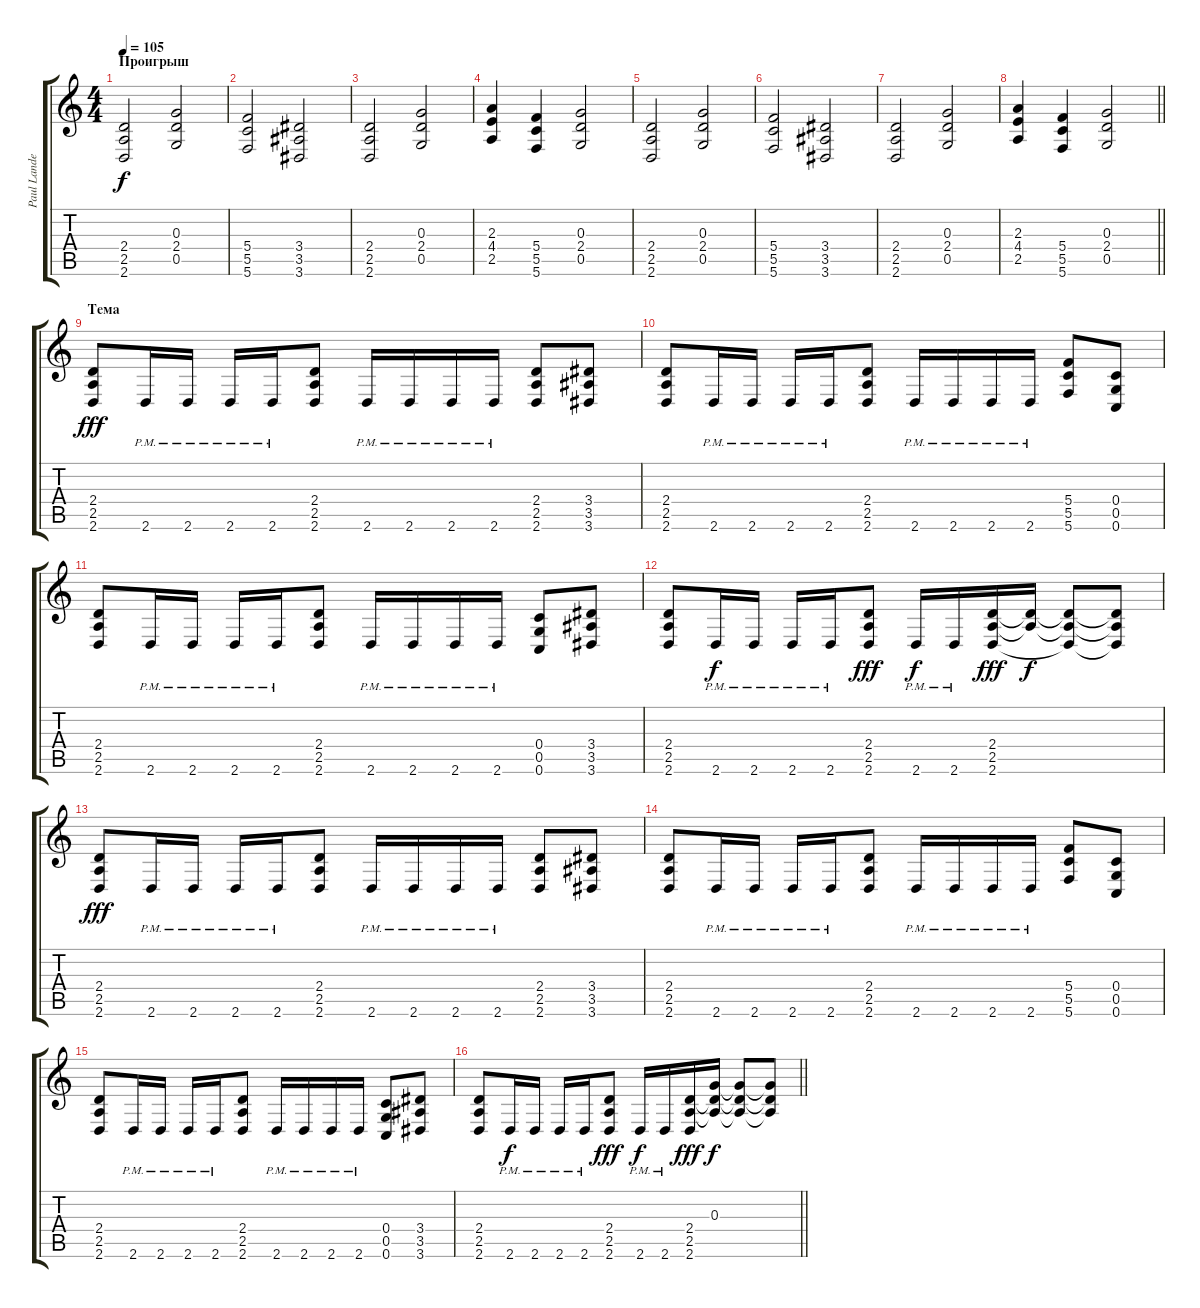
\track ("Paul Landers" "Paul Lande") {instrument distortionguitar}
\staff {score tabs}
\tuning (E4 C4 G3 C3 G2 C2) {hide}
\ts (4 4)
\section ("" "Проигрыш")
\tempo 105
\clef g2
\ks c
(2.4 2.5 2.6).2{dy f} (0.3 2.4 0.5).2 |
(5.4 5.5 5.6).2 (3.4 3.5 3.6).2 |
(2.4 2.5 2.6).2 (0.3 2.4 0.5).2 |
(2.3 4.4 2.5).4 (5.4 5.5 5.6).4 (0.3 2.4 0.5).2 |
(2.4 2.5 2.6).2 (0.3 2.4 0.5).2 |
(5.4 5.5 5.6).2 (3.4 3.5 3.6).2 |
(2.4 2.5 2.6).2 (0.3 2.4 0.5).2 |
\barLineRight lightlight
(2.3 4.4 2.5).4 (5.4 5.5 5.6).4 (0.3 2.4 0.5).2{balance 8} |
\section ("" "Тема")
(2.4 2.5 2.6).8{dy fff volume 16 balance 0} 2.6{pm}.16 2.6{pm}.16 2.6{pm}.16 2.6{pm}.16 (2.4 2.5 2.6).8 2.6{pm}.16 2.6{pm}.16 2.6{pm}.16 2.6{pm}.16 (2.4 2.5 2.6).8 (3.4 3.5 3.6).8 |
(2.4 2.5 2.6).8 2.6{pm}.16 2.6{pm}.16 2.6{pm}.16 2.6{pm}.16 (2.4 2.5 2.6).8 2.6{pm}.16 2.6{pm}.16 2.6{pm}.16 2.6{pm}.16 (5.4 5.5 5.6).8 (0.4 0.5 0.6).8 |
(2.4 2.5 2.6).8 2.6{pm}.16 2.6{pm}.16 2.6{pm}.16 2.6{pm}.16 (2.4 2.5 2.6).8 2.6{pm}.16 2.6{pm}.16 2.6{pm}.16 2.6{pm}.16 (0.4 0.5 0.6).8 (3.4 3.5 3.6).8 |
(2.4 2.5 2.6).8 2.6{pm}.16{dy f} 2.6{pm}.16 2.6{pm}.16 2.6{pm}.16 (2.4 2.5 2.6).8{dy fff} 2.6{pm}.16{dy f} 2.6{pm}.16 (2.4 2.5 2.6).16{dy fff} (2.4{t} 2.5{t}).16{dy f} (2.4{t} 2.5{t} 2.6{t}).8 (2.4{t} 2.5{t} 2.6{t}).8 |
(2.4 2.5 2.6).8{dy fff balance 16} 2.6{pm}.16 2.6{pm}.16 2.6{pm}.16 2.6{pm}.16 (2.4 2.5 2.6).8 2.6{pm}.16 2.6{pm}.16 2.6{pm}.16 2.6{pm}.16 (2.4 2.5 2.6).8 (3.4 3.5 3.6).8 |
(2.4 2.5 2.6).8 2.6{pm}.16 2.6{pm}.16 2.6{pm}.16 2.6{pm}.16 (2.4 2.5 2.6).8 2.6{pm}.16 2.6{pm}.16 2.6{pm}.16 2.6{pm}.16 (5.4 5.5 5.6).8 (0.4 0.5 0.6).8 |
(2.4 2.5 2.6).8 2.6{pm}.16 2.6{pm}.16 2.6{pm}.16 2.6{pm}.16 (2.4 2.5 2.6).8 2.6{pm}.16 2.6{pm}.16 2.6{pm}.16 2.6{pm}.16 (0.4 0.5 0.6).8 (3.4 3.5 3.6).8 |
\barLineRight lightlight
(2.4 2.5 2.6).8 2.6{pm}.16{dy f} 2.6{pm}.16 2.6{pm}.16 2.6{pm}.16 (2.4 2.5 2.6).8{dy fff} 2.6{pm}.16{dy f} 2.6{pm}.16 (2.4 2.5 2.6).16{dy fff} (0.3 2.4{t} 2.5{t}).16{dy f} (0.3{t} 2.4{t} 2.5{t}).8 (0.3{t} 2.4{t} 2.5{t}).8
